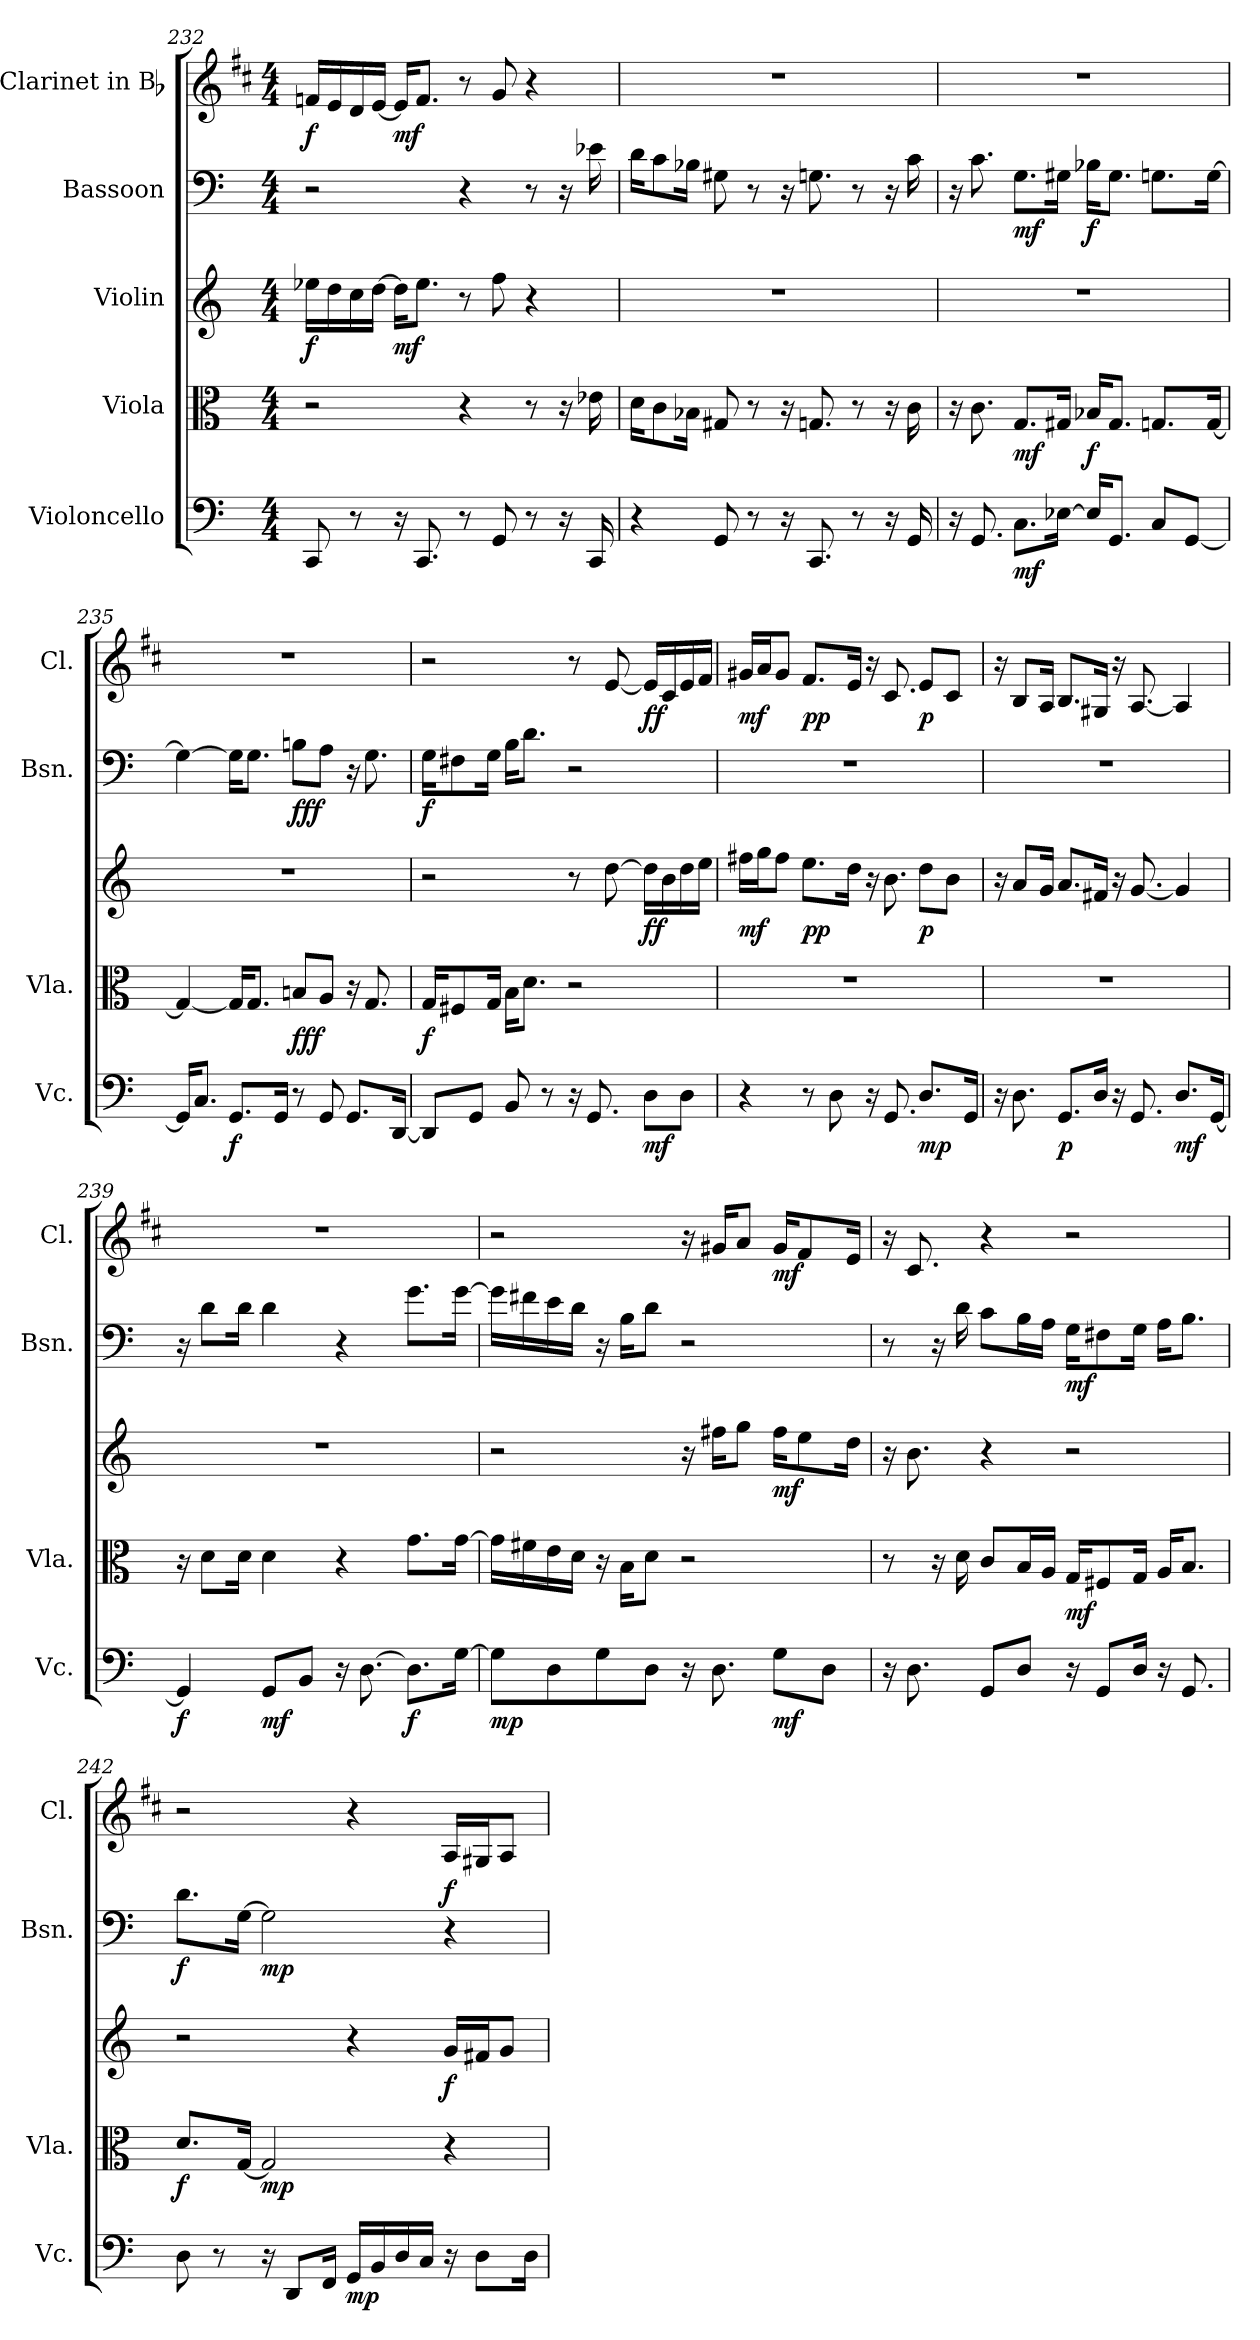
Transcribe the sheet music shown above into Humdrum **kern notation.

**kern	**dynam	**kern	**dynam	**kern	**dynam	**kern	**dynam	**kern	**dynam
*part5	*part5	*part4	*part4	*part3	*part3	*part2	*part2	*part1	*part1
*staff5	*staff5	*staff4	*staff4	*staff3	*staff3	*staff2	*staff2	*staff1	*staff1
*I"Violoncello	*	*I"Viola	*	*I"Violin	*	*I"Bassoon	*	*I"Clarinet in Bb	*
*I'Vc.	*	*I'Vla.	*	*	*	*I'Bsn.	*	*I'Cl.	*
*clefF4	*	*clefC3	*	*clefG2	*	*clefF4	*	*clefG2	*
*	*	*	*	*	*	*	*	*ITrd1c2	*
*k[]	*	*k[]	*	*k[]	*	*k[]	*	*k[]	*
*C:	*	*C:	*	*C:	*	*C:	*	*C:	*
*M4/4	*	*M4/4	*	*M4/4	*	*M4/4	*	*M4/4	*
=232	=232	=232	=232	=232	=232	=232	=232	=232	=232
8CCi/	.	2r	.	16ee-Xi\LL	f	2r	.	16e-Xi/LL	f
.	.	.	.	16ddi\	.	.	.	16di/	.
8r	.	.	.	16cci\	.	.	.	16ci/	.
.	.	.	.	[16ddi\JJ	.	.	.	[16di/JJ	.
16r	.	.	.	16ddi\KL]	mf	.	.	16di/KL]	mf
8.CCi/	.	.	.	8.ee-i\J	.	.	.	8.e-i/J	.
8r	.	4r	.	8r	.	4r	.	8r	.
8GGi/	.	.	.	8ffi\	.	.	.	8fi/	.
8r	.	8r	.	4r	.	8r	.	4r	.
16r	.	16r	.	.	.	16r	.	.	.
16CCi/	.	16e-Xi\	.	.	.	16e-Xi\	.	.	.
=233	=233	=233	=233	=233	=233	=233	=233	=233	=233
4r	.	16di\KL	.	1r	.	16di\KL	.	1r	.
.	.	8ci\	.	.	.	8ci\	.	.	.
.	.	16B-Xi\Jk	.	.	.	16B-Xi\Jk	.	.	.
8GGi/	.	8G#Xi/	.	.	.	8G#Xi\	.	.	.
8r	.	8r	.	.	.	8r	.	.	.
16r	.	16r	.	.	.	16r	.	.	.
8.CCi/	.	8.Gni/	.	.	.	8.Gni\	.	.	.
8r	.	8r	.	.	.	8r	.	.	.
16r	.	16r	.	.	.	16r	.	.	.
16GGi/	.	16ci\	.	.	.	16ci\	.	.	.
!!LO:LB:g=z
=234	=234	=234	=234	=234	=234	=234	=234	=234	=234
16r	.	16r	.	1r	.	16r	.	1r	.
8.GGi/	.	8.ci\	.	.	.	8.ci\	.	.	.
8.Ci\L	mf	8.Gi/L	mf	.	.	8.Gi\L	mf	.	.
[16E-Xi\Jk	.	16G#Xi/Jk	.	.	.	16G#Xi\Jk	.	.	.
16E-i/KL]	.	16B-Xi/KL	f	.	.	16B-Xi\KL	f	.	.
8.GGi/J	.	8.G#i/J	.	.	.	8.G#i\J	.	.	.
8Ci/L	.	8.Gni/L	.	.	.	8.Gni\L	.	.	.
[8GGi/J	.	.	.	.	.	.	.	.	.
.	.	[16Gi/Jk	.	.	.	[16Gi\Jk	.	.	.
=235	=235	=235	=235	=235	=235	=235	=235	=235	=235
16GGi/KL]	.	4Gi/_	.	1r	.	4Gi\_	.	1r	.
8.Ci/J	.	.	.	.	.	.	.	.	.
8.GGi/L	f	16Gi/KL]	.	.	.	16Gi\KL]	.	.	.
.	.	8.Gi/J	.	.	.	8.Gi\J	.	.	.
16GGi/Jk	.	.	.	.	.	.	.	.	.
8r	.	8Bni/L	fff	.	.	8Bni\L	fff	.	.
8GGi/	.	8Ai/J	.	.	.	8Ai\J	.	.	.
8.GGi/L	.	16r	.	.	.	16r	.	.	.
.	.	8.Gi/	.	.	.	8.Gi\	.	.	.
[16DDi/Jk	.	.	.	.	.	.	.	.	.
=236	=236	=236	=236	=236	=236	=236	=236	=236	=236
8DDi/L]	.	16Gi/KL	f	2r	.	16Gi\KL	f	2r	.
.	.	8F#Xi/	.	.	.	8F#Xi\	.	.	.
8GGi/J	.	.	.	.	.	.	.	.	.
.	.	16Gi/Jk	.	.	.	16Gi\Jk	.	.	.
8BBi/	.	16Bi\KL	.	.	.	16Bi\KL	.	.	.
.	.	8.di\J	.	.	.	8.di\J	.	.	.
8r	.	.	.	.	.	.	.	.	.
16r	.	2r	.	8r	.	2r	.	8r	.
8.GGi/	.	.	.	.	.	.	.	.	.
.	.	.	.	[8ddi\	.	.	.	[8di/	.
8Di\L	mf	.	.	16ddi\LL]	ff	.	.	16di/LL]	ff
.	.	.	.	16bi\	.	.	.	16Bi/	.
8Di\J	.	.	.	16ddi\	.	.	.	16di/	.
.	.	.	.	16eei\JJ	.	.	.	16ei/JJ	.
!!LO:PB:g=z
=237	=237	=237	=237	=237	=237	=237	=237	=237	=237
4r	.	1r	.	16ff#Xi\LL	mf	1r	.	16f#Xi/LL	mf
.	.	.	.	16ggi\J	.	.	.	16gi/J	.
.	.	.	.	8ff#i\J	.	.	.	8f#i/J	.
8r	.	.	.	8.eei\L	pp	.	.	8.ei/L	pp
8Di\	.	.	.	.	.	.	.	.	.
.	.	.	.	16ddi\Jk	.	.	.	16di/Jk	.
16r	.	.	.	16r	.	.	.	16r	.
8.GGi/	.	.	.	8.bi\	.	.	.	8.Bi/	.
8.Di/L	mp	.	.	8ddi\L	p	.	.	8di/L	p
.	.	.	.	8bi\J	.	.	.	8Bi/J	.
16GGi/Jk	.	.	.	.	.	.	.	.	.
=238	=238	=238	=238	=238	=238	=238	=238	=238	=238
16r	.	1r	.	16r	.	1r	.	16r	.
8.Di\	.	.	.	8ai/L	.	.	.	8Ai/L	.
.	.	.	.	16gi/Jk	.	.	.	16Gi/Jk	.
8.GGi/L	p	.	.	8.ai/L	.	.	.	8.Ai/L	.
16Di/Jk	.	.	.	16f#Xi/Jk	.	.	.	16F#Xi/Jk	.
16r	.	.	.	16r	.	.	.	16r	.
8.GGi/	.	.	.	[8.gi/	.	.	.	[8.Gi/	.
8.Di/L	mf	.	.	4gi/]	.	.	.	4Gi/]	.
[16GGi/Jk	.	.	.	.	.	.	.	.	.
=239	=239	=239	=239	=239	=239	=239	=239	=239	=239
4GGi/]	f	16r	.	1r	.	16r	.	1r	.
.	.	8di\L	.	.	.	8di\L	.	.	.
.	.	16di\Jk	.	.	.	16di\Jk	.	.	.
8GGi/L	mf	4di\	.	.	.	4di\	.	.	.
8BBi/J	.	.	.	.	.	.	.	.	.
16r	.	4r	.	.	.	4r	.	.	.
[8.Di\	.	.	.	.	.	.	.	.	.
8.Di\L]	f	8.gi\L	.	.	.	8.gi\L	.	.	.
[16Gi\Jk	.	[16gi\Jk	.	.	.	[16gi\Jk	.	.	.
!!LO:LB:g=z
=240	=240	=240	=240	=240	=240	=240	=240	=240	=240
8Gi\L]	mp	16gi\LL]	.	2r	.	16gi\LL]	.	2r	.
.	.	16f#Xi\	.	.	.	16f#Xi\	.	.	.
8Di\	.	16ei\	.	.	.	16ei\	.	.	.
.	.	16di\JJ	.	.	.	16di\JJ	.	.	.
8Gi\	.	16r	.	.	.	16r	.	.	.
.	.	16Bi\KL	.	.	.	16Bi\KL	.	.	.
8Di\J	.	8di\J	.	.	.	8di\J	.	.	.
16r	.	2r	.	16r	.	2r	.	16r	.
8.Di\	.	.	.	16ff#Xi\KL	.	.	.	16f#Xi/KL	.
.	.	.	.	8ggi\J	.	.	.	8gi/J	.
8Gi\L	mf	.	.	16ff#i\KL	mf	.	.	16f#i/KL	mf
.	.	.	.	8eei\	.	.	.	8ei/	.
8Di\J	.	.	.	.	.	.	.	.	.
.	.	.	.	16ddi\Jk	.	.	.	16di/Jk	.
=241	=241	=241	=241	=241	=241	=241	=241	=241	=241
16r	.	8r	.	16r	.	8r	.	16r	.
8.Di\	.	.	.	8.bi\	.	.	.	8.Bi/	.
.	.	16r	.	.	.	16r	.	.	.
.	.	16di\	.	.	.	16di\	.	.	.
8GGi/L	.	8ci/L	.	4r	.	8ci\L	.	4r	.
8Di/J	.	16Bi/L	.	.	.	16Bi\L	.	.	.
.	.	16Ai/JJ	.	.	.	16Ai\JJ	.	.	.
16r	.	16Gi/KL	mf	2r	.	16Gi\KL	mf	2r	.
8GGi/L	.	8F#Xi/	.	.	.	8F#Xi\	.	.	.
16Di/Jk	.	16Gi/Jk	.	.	.	16Gi\Jk	.	.	.
16r	.	16Ai/KL	.	.	.	16Ai\KL	.	.	.
8.GGi/	.	8.Bi/J	.	.	.	8.Bi\J	.	.	.
=242	=242	=242	=242	=242	=242	=242	=242	=242	=242
8Di\	.	8.di/L	f	2r	.	8.di\L	f	2r	.
8r	.	.	.	.	.	.	.	.	.
.	.	[16Gi/Jk	.	.	.	[16Gi\Jk	.	.	.
16r	.	2Gi/]	mp	.	.	2Gi\]	mp	.	.
8DDi/L	.	.	.	.	.	.	.	.	.
16FFi/Jk	.	.	.	.	.	.	.	.	.
16GGi/LL	mp	.	.	4r	.	.	.	4r	.
16BBi/	.	.	.	.	.	.	.	.	.
16Di/	.	.	.	.	.	.	.	.	.
16Ci/JJ	.	.	.	.	.	.	.	.	.
16r	.	4r	.	16gi/LL	f	4r	.	16Gi/LL	f
8Di\L	.	.	.	16f#Xi/J	.	.	.	16F#Xi/J	.
.	.	.	.	8gi/J	.	.	.	8Gi/J	.
16Di\Jk	.	.	.	.	.	.	.	.	.
=	=	=	=	=	=	=	=	=	=
*-	*-	*-	*-	*-	*-	*-	*-	*-	*-
